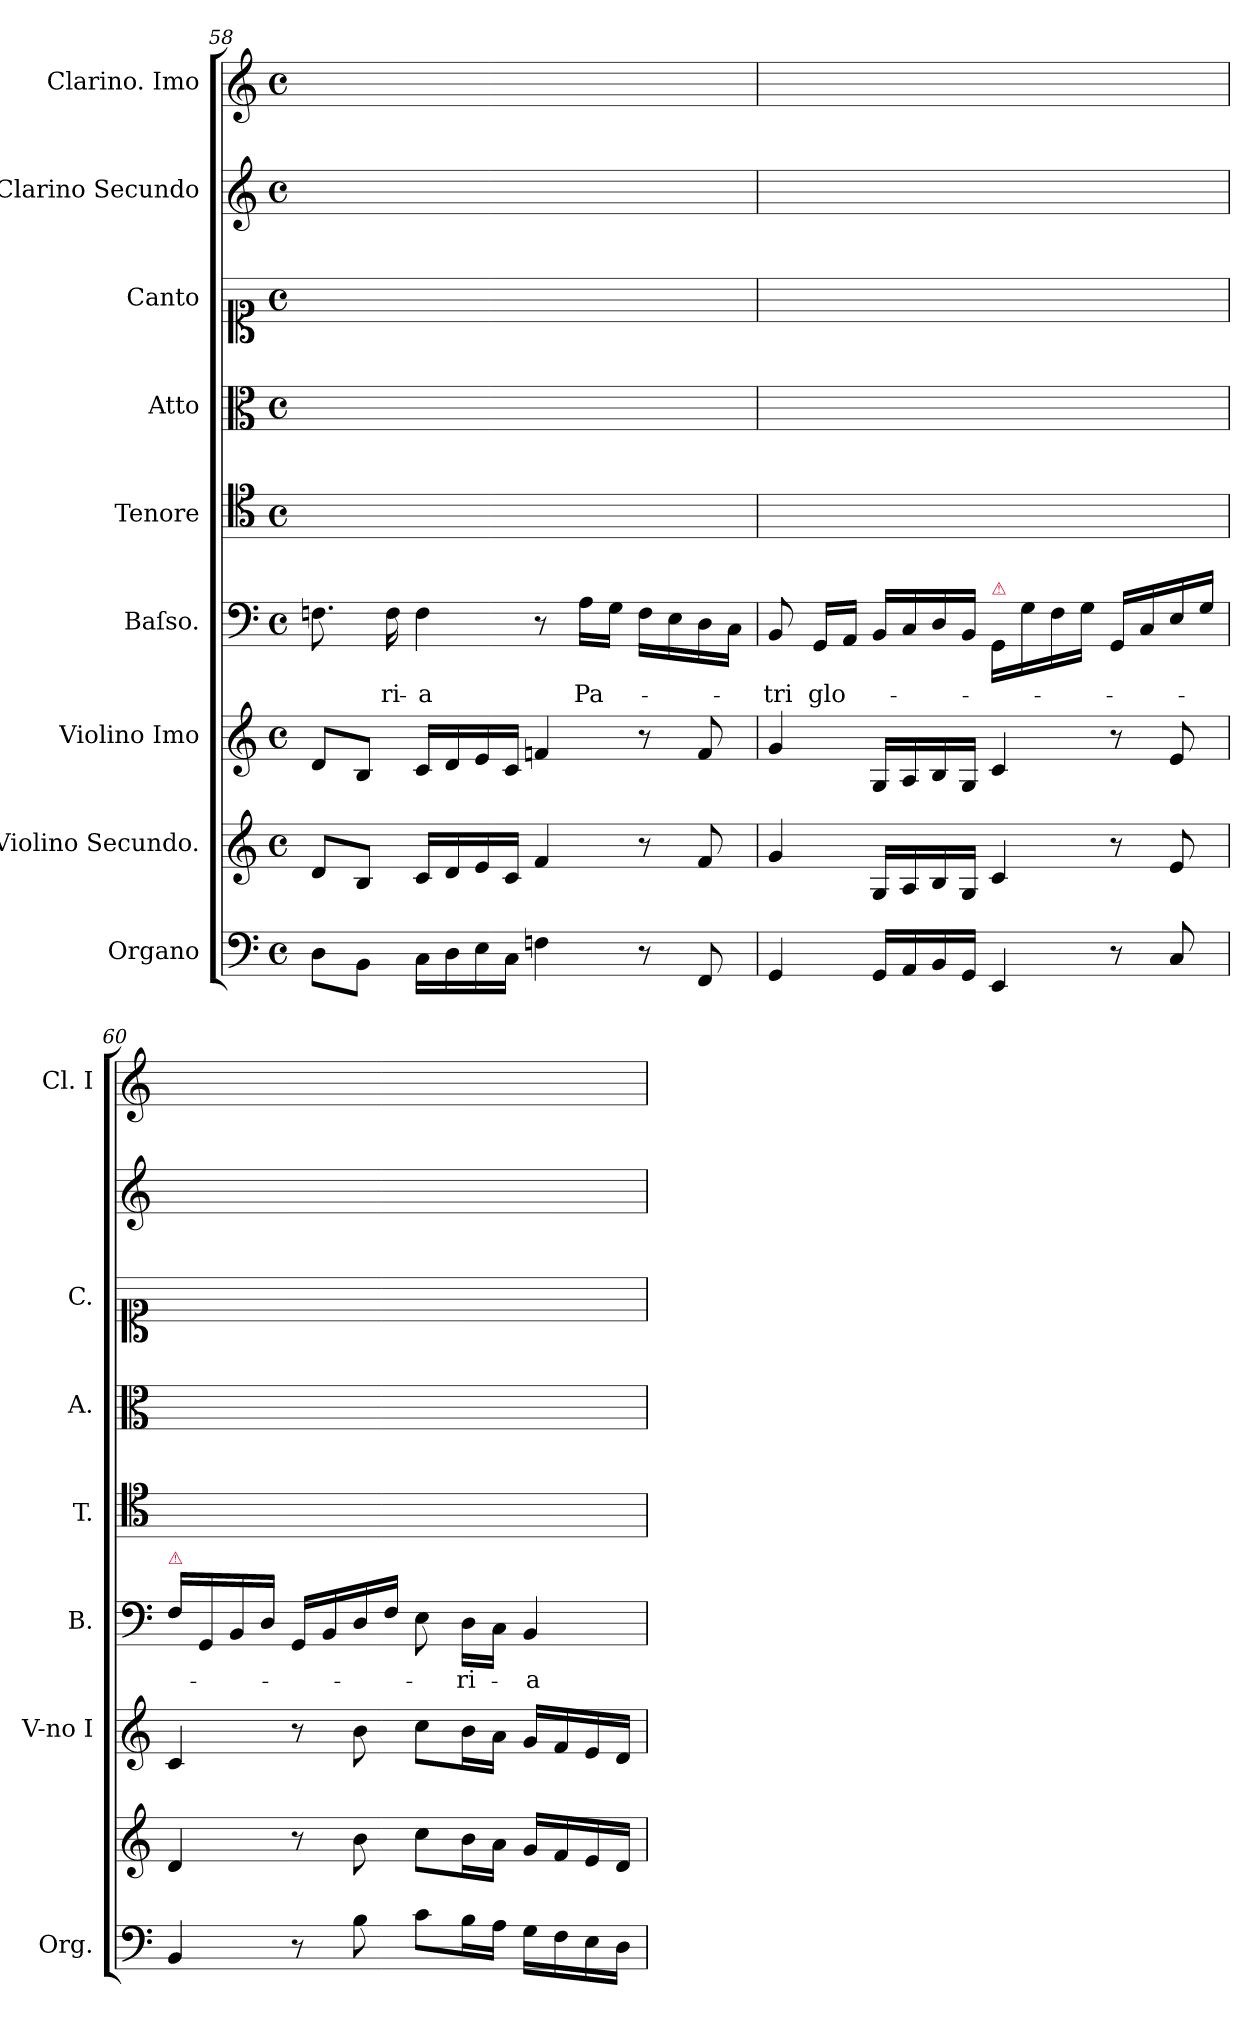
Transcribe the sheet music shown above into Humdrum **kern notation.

**kern	**kern	**kern	**kern	**text	**kern	**kern	**kern	**kern	**kern
*part9	*part8	*part7	*part6	*part6	*part5	*part4	*part3	*part2	*part1
*staff9	*staff8	*staff7	*staff6	*staff6	*staff5	*staff4	*staff3	*staff2	*staff1
*I"Organo	*I"Violino Secundo.	*I"Violino Imo	*I"Baſso.	*	*I"Tenore	*I"Atto	*I"Canto	*I"Clarino Secundo	*I"Clarino. Imo
*I'Org.	*	*I'V-no I	*I'B.	*	*I'T.	*I'A.	*I'C.	*	*I'Cl. I
*clefF4	*clefG2	*clefG2	*clefF4	*	*clefC4	*clefC3	*clefC1	*clefG2	*clefG2
*k[]	*k[]	*k[]	*k[]	*	*k[]	*k[]	*k[]	*k[]	*k[]
*C:	*C:	*C:	*C:	*	*C:	*C:	*C:	*C:	*C:
*M4/4	*M4/4	*M4/4	*M4/4	*	*M4/4	*M4/4	*M4/4	*M4/4	*M4/4
*met(c)	*met(c)	*met(c)	*met(c)	*	*met(c)	*met(c)	*met(c)	*met(c)	*met(c)
=58	=58	=58	=58	=58	=58	=58	=58	=58	=58
8D\L	8d/L	8d/L	8.Fn\	.	1ryy	1ryy	1ryy	1ryy	1ryy
8BB\J	8B/J	8B/J	.	.	.	.	.	.	.
.	.	.	16F\	-ri-	.	.	.	.	.
16C\LL	16c/LL	16c/LL	4F\	-a	.	.	.	.	.
16D\	16d/	16d/	.	.	.	.	.	.	.
16E\	16e/	16e/	.	.	.	.	.	.	.
16C\JJ	16c/JJ	16c/JJ	.	.	.	.	.	.	.
4Fn\	4f/	4fn/	8r	.	.	.	.	.	.
.	.	.	16A\LL	Pa-	.	.	.	.	.
.	.	.	16G\JJ	.	.	.	.	.	.
8r	8r	8r	16F\LL	.	.	.	.	.	.
.	.	.	16E\	.	.	.	.	.	.
8FF/	8f/	8f/	16D\	.	.	.	.	.	.
.	.	.	16C\JJ	.	.	.	.	.	.
=59	=59	=59	=59	=59	=59	=59	=59	=59	=59
4GG/	4g/	4g/	8BB/	-tri	1ryy	1ryy	1ryy	1ryy	1ryy
.	.	.	16GG/LL	glo-	.	.	.	.	.
.	.	.	16AA/JJ	.	.	.	.	.	.
16GG/LL	16G/LL	16G/LL	16BB/LL	.	.	.	.	.	.
16AA/	16A/	16A/	16C/	.	.	.	.	.	.
16BB/	16B/	16B/	16D/	.	.	.	.	.	.
16GG/JJ	16G/JJ	16G/JJ	16BB/JJ	.	.	.	.	.	.
!	!	!	!LO:TX:a:color=crimson:t=⚠	!	!	!	!	!	!
4EE/	4c/	4c/	16GG/LL	.	.	.	.	.	.
.	.	.	16G\	.	.	.	.	.	.
.	.	.	16F\	.	.	.	.	.	.
.	.	.	16G\JJ	.	.	.	.	.	.
8r	8r	8r	16GG/LL	.	.	.	.	.	.
.	.	.	16C/	.	.	.	.	.	.
8C/	8e/	8e/	16E/	.	.	.	.	.	.
.	.	.	16G/JJ	.	.	.	.	.	.
=60	=60	=60	=60	=60	=60	=60	=60	=60	=60
!	!	!	!LO:TX:a:color=crimson:t=⚠	!	!	!	!	!	!
4BB/	4d/	4c/	16F\LL	.	1ryy	1ryy	1ryy	1ryy	1ryy
.	.	.	16GG/	.	.	.	.	.	.
.	.	.	16BB/	.	.	.	.	.	.
.	.	.	16D/JJ	.	.	.	.	.	.
8r	8r	8r	16GG/LL	.	.	.	.	.	.
.	.	.	16BB/	.	.	.	.	.	.
8B\	8b\	8b\	16D/	.	.	.	.	.	.
.	.	.	16F/JJ	.	.	.	.	.	.
8c\L	8cc\L	8cc\L	8E\	.	.	.	.	.	.
16B\L	16b\L	16b\L	16D\LL	-ri-	.	.	.	.	.
16A\JJ	16a\JJ	16a\JJ	16C\JJ	.	.	.	.	.	.
16G\LL	16g/LL	16g/LL	4BB/	-a	.	.	.	.	.
16F\	16f/	16f/	.	.	.	.	.	.	.
16E\	16e/	16e/	.	.	.	.	.	.	.
16D\JJ	16d/JJ	16d/JJ	.	.	.	.	.	.	.
=	=	=	=	=	=	=	=	=	=
*-	*-	*-	*-	*-	*-	*-	*-	*-	*-
